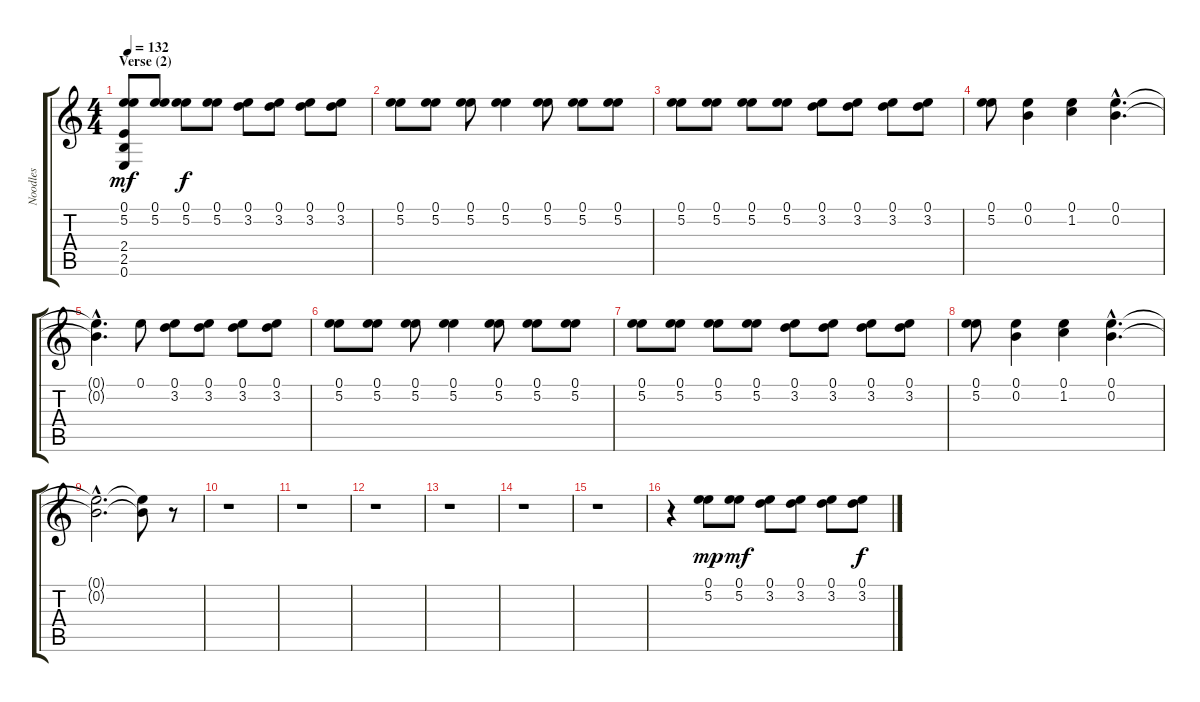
\track ("Noodles" "Noodles") {instrument electricguitarclean}
\staff {score tabs}
\tuning (E4 B3 G3 D3 A2 E2) {hide}
\ts (4 4)
\section ("" "Verse (2)")
\tempo 132
\clef g2
\ks c
(0.1 5.2 2.4{t} 2.5{t} 0.6{t}).8{dy mf} (0.1 5.2).8 (0.1 5.2).8{dy f} (0.1 5.2).8 (0.1 3.2).8 (0.1 3.2).8 (0.1 3.2).8 (0.1 3.2).8 |
(0.1 5.2).8 (0.1 5.2).8 (0.1 5.2).8 (0.1 5.2).4 (0.1 5.2).8 (0.1 5.2).8 (0.1 5.2).8 |
(0.1 5.2).8 (0.1 5.2).8 (0.1 5.2).8 (0.1 5.2).8 (0.1 3.2).8 (0.1 3.2).8 (0.1 3.2).8 (0.1 3.2).8 |
(0.1 5.2).8 (0.1 0.2).4 (0.1 1.2).4 (0.1{hac} 0.2{hac}).4{d} |
(0.1{hac t} 0.2{hac t}).4{d} 0.1.8 (0.1 3.2).8 (0.1 3.2).8 (0.1 3.2).8 (0.1 3.2).8 |
(0.1 5.2).8 (0.1 5.2).8 (0.1 5.2).8 (0.1 5.2).4 (0.1 5.2).8 (0.1 5.2).8 (0.1 5.2).8 |
(0.1 5.2).8 (0.1 5.2).8 (0.1 5.2).8 (0.1 5.2).8 (0.1 3.2).8 (0.1 3.2).8 (0.1 3.2).8 (0.1 3.2).8 |
(0.1 5.2).8 (0.1 0.2).4 (0.1 1.2).4 (0.1{hac} 0.2{hac}).4{d} |
(0.1{hac t} 0.2{hac t}).2{d} (0.1{t} 0.2{t}).8 r.8 |
r.1 |
r.1 |
r.1 |
r.1 |
r.1 |
r.1 |
r.4 (0.1 5.2).8{dy mp} (0.1 5.2).8{dy mf} (0.1 3.2).8 (0.1 3.2).8 (0.1 3.2).8 (0.1 3.2).8{dy f}
